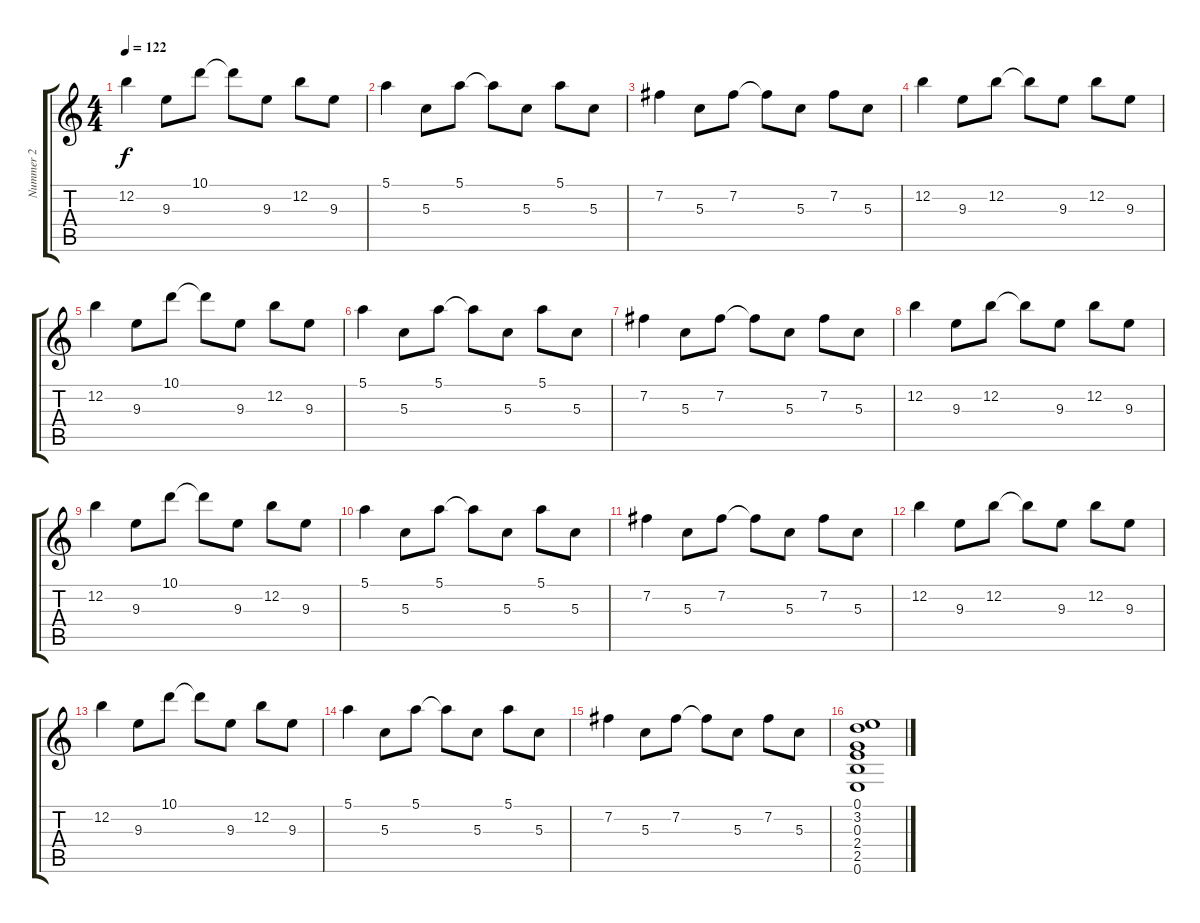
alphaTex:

\track ("Nummer 2" "Nummer 2") {instrument electricguitarclean}
\staff {score tabs}
\tuning (E4 B3 G3 D3 A2 E2) {hide}
\ts (4 4)
\tempo 122
\clef g2
\ks c
12.2.4{dy f} 9.3.8 10.1.8 10.1{t}.8 9.3.8 12.2.8 9.3.8 |
5.1.4 5.3.8 5.1.8 5.1{t}.8 5.3.8 5.1.8 5.3.8 |
7.2.4 5.3.8 7.2.8 7.2{t}.8 5.3.8 7.2.8 5.3.8 |
12.2.4 9.3.8 12.2.8 12.2{t}.8 9.3.8 12.2.8 9.3.8 |
12.2.4 9.3.8 10.1.8 10.1{t}.8 9.3.8 12.2.8 9.3.8 |
5.1.4 5.3.8 5.1.8 5.1{t}.8 5.3.8 5.1.8 5.3.8 |
7.2.4 5.3.8 7.2.8 7.2{t}.8 5.3.8 7.2.8 5.3.8 |
12.2.4 9.3.8 12.2.8 12.2{t}.8 9.3.8 12.2.8 9.3.8 |
12.2.4 9.3.8 10.1.8 10.1{t}.8 9.3.8 12.2.8 9.3.8 |
5.1.4 5.3.8 5.1.8 5.1{t}.8 5.3.8 5.1.8 5.3.8 |
7.2.4 5.3.8 7.2.8 7.2{t}.8 5.3.8 7.2.8 5.3.8 |
12.2.4 9.3.8 12.2.8 12.2{t}.8 9.3.8 12.2.8 9.3.8 |
12.2.4 9.3.8 10.1.8 10.1{t}.8 9.3.8 12.2.8 9.3.8 |
5.1.4 5.3.8 5.1.8 5.1{t}.8 5.3.8 5.1.8 5.3.8 |
7.2.4 5.3.8 7.2.8 7.2{t}.8 5.3.8 7.2.8 5.3.8 |
(0.1 3.2 0.3 2.4 2.5 0.6).1
